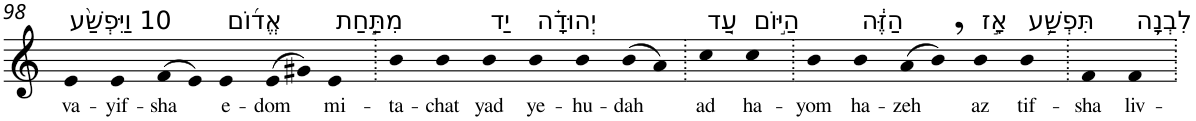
**kern	**text
*part1	*part1
*staff1	*staff1
*I"Piano	*
*I'Pno	*
!!LO:PB:g=z
*clefG2	*
*k[]	*
=98	=98
!LO:TX:a:t=10 וַיִּפְשַׁ֨ע	!
!	!LO:LY:b
4e	va-
!	!LO:LY:b
4e	-yif-
!	!LO:LY:b
(>8f	-sha
8e)	.
!LO:TX:a:t=אֱד֜וֹם	!
!	!LO:LY:b
4e	e-
!	!LO:LY:b
(>8e	-dom
8g#X)	.
!LO:TX:a:t=מִתַּ֣חַת	!
!	!LO:LY:b
4e	mi-
=99.	=99.
!	!LO:LY:b
4b	-ta-
!	!LO:LY:b
4b	-chat
!LO:TX:a:t=יַד	!
!	!LO:LY:b
4b	yad
!LO:TX:a:t=יְהוּדָ֗ה	!
!	!LO:LY:b
4b	ye-
!	!LO:LY:b
4b	-hu-
!	!LO:LY:b
(>8b	-dah
8a)	.
=100.	=100.
!LO:TX:a:t=עַ֚ד	!
!	!LO:LY:b
4cc	ad
!LO:TX:a:t=הַיּ֣וֹם	!
!	!LO:LY:b
4cc	ha-
=101.	=101.
!	!LO:LY:b
4b	-yom
!LO:TX:a:t=הַזֶּ֔ה	!
!	!LO:LY:b
4b	ha-
!	!LO:LY:b
(>8a	-zeh
8b,)	.
!LO:TX:a:t=אָ֣ז	!
!	!LO:LY:b
4b	az
!LO:TX:a:t=תִּפְשַׁ֥ע	!
!	!LO:LY:b
4b	tif-
=102.	=102.
!	!LO:LY:b
4f	-sha
!LO:TX:a:t=לִבְנָ֛ה	!
!	!LO:LY:b
4f	liv-
=.	=.
*-	*-
